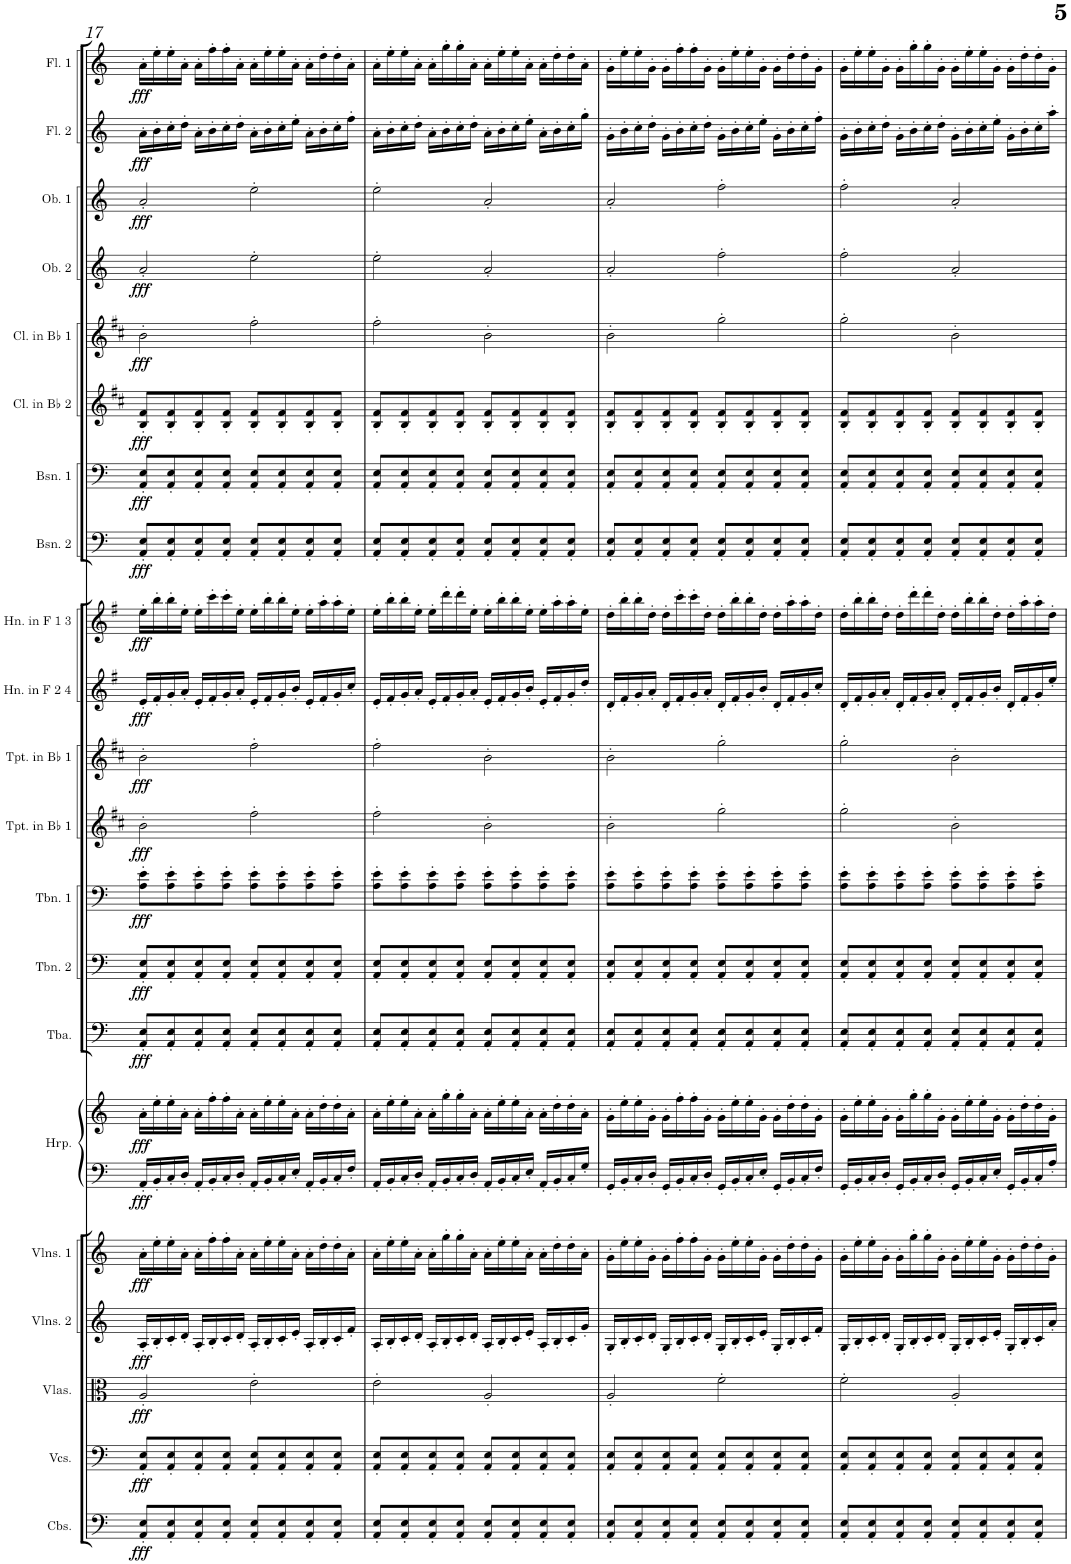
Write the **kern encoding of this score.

**kern	**dynam	**kern	**dynam	**kern	**dynam	**kern	**dynam	**kern	**dynam	**kern	**kern	**dynam	**kern	**dynam	**kern	**dynam	**kern	**dynam	**kern	**dynam	**kern	**dynam	**kern	**dynam	**kern	**dynam	**kern	**dynam	**kern	**dynam	**kern	**dynam	**kern	**dynam	**kern	**dynam	**kern	**dynam	**kern	**dynam	**kern	**dynam
*part21	*part21	*part20	*part20	*part19	*part19	*part18	*part18	*part17	*part17	*part16	*part16	*part16	*part15	*part15	*part14	*part14	*part13	*part13	*part12	*part12	*part11	*part11	*part10	*part10	*part9	*part9	*part8	*part8	*part7	*part7	*part6	*part6	*part5	*part5	*part4	*part4	*part3	*part3	*part2	*part2	*part1	*part1
*staff22	*staff22	*staff21	*staff21	*staff20	*staff20	*staff19	*staff19	*staff18	*staff18	*staff17	*staff16	*staff16/17	*staff15	*staff15	*staff14	*staff14	*staff13	*staff13	*staff12	*staff12	*staff11	*staff11	*staff10	*staff10	*staff9	*staff9	*staff8	*staff8	*staff7	*staff7	*staff6	*staff6	*staff5	*staff5	*staff4	*staff4	*staff3	*staff3	*staff2	*staff2	*staff1	*staff1
*I"Contrabasses	*	*I"Violoncellos	*	*I"Violas	*	*I"Violins 2	*	*I"Violins 1	*	*I"Harp	*	*	*I"Tuba	*	*I"Trombone 2	*	*I"Trombone 1	*	*I"Trumpet in Bb 1	*	*I"Trumpet in Bb 1	*	*I"Horn in F 2 &amp; 4	*	*I"Horn in F 1 &amp; 3	*	*I"Bassoon 2	*	*I"Bassoon 1	*	*I"Clarinet in Bb 2	*	*I"Clarinet in Bb 1	*	*I"Oboe 2	*	*I"Oboe 1	*	*I"Flute 2	*	*I"Flute 1	*
*I'Cbs.	*	*I'Vcs.	*	*I'Vlas.	*	*I'Vlns. 2	*	*I'Vlns. 1	*	*I'Hrp.	*	*	*I'Tba.	*	*I'Tbn. 2	*	*I'Tbn. 1	*	*I'Tpt. in Bb 1	*	*I'Tpt. in Bb 1	*	*I'Hn. in F 2 4	*	*I'Hn. in F 1 3	*	*I'Bsn. 2	*	*I'Bsn. 1	*	*I'Cl. in Bb 2	*	*I'Cl. in Bb 1	*	*I'Ob. 2	*	*I'Ob. 1	*	*I'Fl. 2	*	*I'Fl. 1	*
!!LO:PB:g=z
*clefF4	*	*clefF4	*	*clefC3	*	*clefG2	*	*clefG2	*	*clefF4	*clefG2	*	*clefF4	*	*clefF4	*	*clefF4	*	*clefG2	*	*clefG2	*	*clefG2	*	*clefG2	*	*clefF4	*	*clefF4	*	*clefG2	*	*clefG2	*	*clefG2	*	*clefG2	*	*clefG2	*	*clefG2	*
*Trd7c12	*	*	*	*	*	*	*	*	*	*	*	*	*	*	*	*	*	*	*Trd1c2	*	*Trd1c2	*	*Trd4c7	*	*Trd4c7	*	*	*	*	*	*Trd1c2	*	*Trd1c2	*	*	*	*	*	*	*	*	*
*k[]	*	*k[]	*	*k[]	*	*k[]	*	*k[]	*	*k[]	*k[]	*	*k[]	*	*k[]	*	*k[]	*	*k[f#c#]	*	*k[f#c#]	*	*k[f#]	*	*k[f#]	*	*k[]	*	*k[]	*	*k[f#c#]	*	*k[f#c#]	*	*k[]	*	*k[]	*	*k[]	*	*k[]	*
*M4/4	*	*M4/4	*	*M4/4	*	*M4/4	*	*M4/4	*	*M4/4	*M4/4	*	*M4/4	*	*M4/4	*	*M4/4	*	*M4/4	*	*M4/4	*	*M4/4	*	*M4/4	*	*M4/4	*	*M4/4	*	*M4/4	*	*M4/4	*	*M4/4	*	*M4/4	*	*M4/4	*	*M4/4	*
=17	=17	=17	=17	=17	=17	=17	=17	=17	=17	=17	=17	=17	=17	=17	=17	=17	=17	=17	=17	=17	=17	=17	=17	=17	=17	=17	=17	=17	=17	=17	=17	=17	=17	=17	=17	=17	=17	=17	=17	=17	=17	=17
!	!LO:DY:b	!	!LO:DY:b	!	!LO:DY:b	!	!LO:DY:b	!	!LO:DY:b	!	!	!LO:DY:b=2	!	!	!	!	!	!	!	!	!	!	!	!	!	!	!	!	!	!	!	!	!	!	!	!	!	!	!	!	!	!
!	!	!	!	!	!	!	!	!	!	!	!	!LO:DY:n=1:b	!	!LO:DY:b	!	!LO:DY:b	!	!LO:DY:b	!	!LO:DY:b	!	!LO:DY:b	!	!LO:DY:b	!	!LO:DY:b	!	!LO:DY:b	!	!LO:DY:b	!	!LO:DY:b	!	!LO:DY:b	!	!LO:DY:b	!	!LO:DY:b	!	!LO:DY:b	!	!LO:DY:b
8AA/' 8E/'L	fff	8AA/' 8E/'L	fff	2A'/	fff	16A'/LL	fff	16a'\LL	fff	16AA'/LL	16a'\LL	fff fff	8AA/' 8E/'L	fff	8AA/' 8E/'L	fff	8A\' 8e\'L	fff	2b'\	fff	2b'\	fff	16e'/LL	fff	16ee'\LL	fff	8AA/' 8E/'L	fff	8AA/' 8E/'L	fff	8B/' 8f#/'L	fff	2b'\	fff	2a'/	fff	2a'/	fff	16a'\LL	fff	16a'\LL	fff
.	.	.	.	.	.	16B'/	.	16ee'\	.	16BB'/	16ee'\	.	.	.	.	.	.	.	.	.	.	.	16f#'/	.	16bb'\	.	.	.	.	.	.	.	.	.	.	.	.	.	16b'\	.	16ee'\	.
8AA/' 8E/'	.	8AA/' 8E/'	.	.	.	16c'/	.	16ee'\	.	16C'/	16ee'\	.	8AA/' 8E/'	.	8AA/' 8E/'	.	8A\' 8e\'	.	.	.	.	.	16g'/	.	16bb'\	.	8AA/' 8E/'	.	8AA/' 8E/'	.	8B/' 8f#/'	.	.	.	.	.	.	.	16cc'\	.	16ee'\	.
.	.	.	.	.	.	16d'/JJ	.	16a'\JJ	.	16D'/JJ	16a'\JJ	.	.	.	.	.	.	.	.	.	.	.	16a'/JJ	.	16ee'\JJ	.	.	.	.	.	.	.	.	.	.	.	.	.	16dd'\JJ	.	16a'\JJ	.
8AA/' 8E/'	.	8AA/' 8E/'	.	.	.	16A'/LL	.	16a'\LL	.	16AA'/LL	16a'\LL	.	8AA/' 8E/'	.	8AA/' 8E/'	.	8A\' 8e\'	.	.	.	.	.	16e'/LL	.	16ee'\LL	.	8AA/' 8E/'	.	8AA/' 8E/'	.	8B/' 8f#/'	.	.	.	.	.	.	.	16a'\LL	.	16a'\LL	.
.	.	.	.	.	.	16B'/	.	16ff'\	.	16BB'/	16ff'\	.	.	.	.	.	.	.	.	.	.	.	16f#'/	.	16ccc'\	.	.	.	.	.	.	.	.	.	.	.	.	.	16b'\	.	16ff'\	.
8AA/' 8E/'J	.	8AA/' 8E/'J	.	.	.	16c'/	.	16ff'\	.	16C'/	16ff'\	.	8AA/' 8E/'J	.	8AA/' 8E/'J	.	8A\' 8e\'J	.	.	.	.	.	16g'/	.	16ccc'\	.	8AA/' 8E/'J	.	8AA/' 8E/'J	.	8B/' 8f#/'J	.	.	.	.	.	.	.	16cc'\	.	16ff'\	.
.	.	.	.	.	.	16d'/JJ	.	16a'\JJ	.	16D'/JJ	16a'\JJ	.	.	.	.	.	.	.	.	.	.	.	16a'/JJ	.	16ee'\JJ	.	.	.	.	.	.	.	.	.	.	.	.	.	16dd'\JJ	.	16a'\JJ	.
8AA/' 8E/'L	.	8AA/' 8E/'L	.	2e'\	.	16A'/LL	.	16a'\LL	.	16AA'/LL	16a'\LL	.	8AA/' 8E/'L	.	8AA/' 8E/'L	.	8A\' 8e\'L	.	2ff#'\	.	2ff#'\	.	16e'/LL	.	16ee'\LL	.	8AA/' 8E/'L	.	8AA/' 8E/'L	.	8B/' 8f#/'L	.	2ff#'\	.	2ee'\	.	2ee'\	.	16a'\LL	.	16a'\LL	.
.	.	.	.	.	.	16B'/	.	16ee'\	.	16BB'/	16ee'\	.	.	.	.	.	.	.	.	.	.	.	16f#'/	.	16bb'\	.	.	.	.	.	.	.	.	.	.	.	.	.	16b'\	.	16ee'\	.
8AA/' 8E/'	.	8AA/' 8E/'	.	.	.	16c'/	.	16ee'\	.	16C'/	16ee'\	.	8AA/' 8E/'	.	8AA/' 8E/'	.	8A\' 8e\'	.	.	.	.	.	16g'/	.	16bb'\	.	8AA/' 8E/'	.	8AA/' 8E/'	.	8B/' 8f#/'	.	.	.	.	.	.	.	16cc'\	.	16ee'\	.
.	.	.	.	.	.	16e'/JJ	.	16a'\JJ	.	16E'/JJ	16a'\JJ	.	.	.	.	.	.	.	.	.	.	.	16b'/JJ	.	16ee'\JJ	.	.	.	.	.	.	.	.	.	.	.	.	.	16ee'\JJ	.	16a'\JJ	.
8AA/' 8E/'	.	8AA/' 8E/'	.	.	.	16A'/LL	.	16a'\LL	.	16AA'/LL	16a'\LL	.	8AA/' 8E/'	.	8AA/' 8E/'	.	8A\' 8e\'	.	.	.	.	.	16e'/LL	.	16ee'\LL	.	8AA/' 8E/'	.	8AA/' 8E/'	.	8B/' 8f#/'	.	.	.	.	.	.	.	16a'\LL	.	16a'\LL	.
.	.	.	.	.	.	16B'/	.	16dd'\	.	16BB'/	16dd'\	.	.	.	.	.	.	.	.	.	.	.	16f#'/	.	16aa'\	.	.	.	.	.	.	.	.	.	.	.	.	.	16b'\	.	16dd'\	.
8AA/' 8E/'J	.	8AA/' 8E/'J	.	.	.	16c'/	.	16dd'\	.	16C'/	16dd'\	.	8AA/' 8E/'J	.	8AA/' 8E/'J	.	8A\' 8e\'J	.	.	.	.	.	16g'/	.	16aa'\	.	8AA/' 8E/'J	.	8AA/' 8E/'J	.	8B/' 8f#/'J	.	.	.	.	.	.	.	16cc'\	.	16dd'\	.
.	.	.	.	.	.	16f'/JJ	.	16a'\JJ	.	16F'/JJ	16a'\JJ	.	.	.	.	.	.	.	.	.	.	.	16cc'/JJ	.	16ee'\JJ	.	.	.	.	.	.	.	.	.	.	.	.	.	16ff'\JJ	.	16a'\JJ	.
=18	=18	=18	=18	=18	=18	=18	=18	=18	=18	=18	=18	=18	=18	=18	=18	=18	=18	=18	=18	=18	=18	=18	=18	=18	=18	=18	=18	=18	=18	=18	=18	=18	=18	=18	=18	=18	=18	=18	=18	=18	=18	=18
8AA/' 8E/'L	.	8AA/' 8E/'L	.	2e'\	.	16A'/LL	.	16a'\LL	.	16AA'/LL	16a'\LL	.	8AA/' 8E/'L	.	8AA/' 8E/'L	.	8A\' 8e\'L	.	2ff#'\	.	2ff#'\	.	16e'/LL	.	16ee'\LL	.	8AA/' 8E/'L	.	8AA/' 8E/'L	.	8B/' 8f#/'L	.	2ff#'\	.	2ee'\	.	2ee'\	.	16a'\LL	.	16a'\LL	.
.	.	.	.	.	.	16B'/	.	16ee'\	.	16BB'/	16ee'\	.	.	.	.	.	.	.	.	.	.	.	16f#'/	.	16bb'\	.	.	.	.	.	.	.	.	.	.	.	.	.	16b'\	.	16ee'\	.
8AA/' 8E/'	.	8AA/' 8E/'	.	.	.	16c'/	.	16ee'\	.	16C'/	16ee'\	.	8AA/' 8E/'	.	8AA/' 8E/'	.	8A\' 8e\'	.	.	.	.	.	16g'/	.	16bb'\	.	8AA/' 8E/'	.	8AA/' 8E/'	.	8B/' 8f#/'	.	.	.	.	.	.	.	16cc'\	.	16ee'\	.
.	.	.	.	.	.	16d'/JJ	.	16a'\JJ	.	16D'/JJ	16a'\JJ	.	.	.	.	.	.	.	.	.	.	.	16a'/JJ	.	16ee'\JJ	.	.	.	.	.	.	.	.	.	.	.	.	.	16dd'\JJ	.	16a'\JJ	.
8AA/' 8E/'	.	8AA/' 8E/'	.	.	.	16A'/LL	.	16a'\LL	.	16AA'/LL	16a'\LL	.	8AA/' 8E/'	.	8AA/' 8E/'	.	8A\' 8e\'	.	.	.	.	.	16e'/LL	.	16ee'\LL	.	8AA/' 8E/'	.	8AA/' 8E/'	.	8B/' 8f#/'	.	.	.	.	.	.	.	16a'\LL	.	16a'\LL	.
.	.	.	.	.	.	16B'/	.	16gg'\	.	16BB'/	16gg'\	.	.	.	.	.	.	.	.	.	.	.	16f#'/	.	16ddd'\	.	.	.	.	.	.	.	.	.	.	.	.	.	16b'\	.	16gg'\	.
8AA/' 8E/'J	.	8AA/' 8E/'J	.	.	.	16c'/	.	16gg'\	.	16C'/	16gg'\	.	8AA/' 8E/'J	.	8AA/' 8E/'J	.	8A\' 8e\'J	.	.	.	.	.	16g'/	.	16ddd'\	.	8AA/' 8E/'J	.	8AA/' 8E/'J	.	8B/' 8f#/'J	.	.	.	.	.	.	.	16cc'\	.	16gg'\	.
.	.	.	.	.	.	16d'/JJ	.	16a'\JJ	.	16D'/JJ	16a'\JJ	.	.	.	.	.	.	.	.	.	.	.	16a'/JJ	.	16ee'\JJ	.	.	.	.	.	.	.	.	.	.	.	.	.	16dd'\JJ	.	16a'\JJ	.
8AA/' 8E/'L	.	8AA/' 8E/'L	.	2A'/	.	16A'/LL	.	16a'\LL	.	16AA'/LL	16a'\LL	.	8AA/' 8E/'L	.	8AA/' 8E/'L	.	8A\' 8e\'L	.	2b'\	.	2b'\	.	16e'/LL	.	16ee'\LL	.	8AA/' 8E/'L	.	8AA/' 8E/'L	.	8B/' 8f#/'L	.	2b'\	.	2a'/	.	2a'/	.	16a'\LL	.	16a'\LL	.
.	.	.	.	.	.	16B'/	.	16ee'\	.	16BB'/	16ee'\	.	.	.	.	.	.	.	.	.	.	.	16f#'/	.	16bb'\	.	.	.	.	.	.	.	.	.	.	.	.	.	16b'\	.	16ee'\	.
8AA/' 8E/'	.	8AA/' 8E/'	.	.	.	16c'/	.	16ee'\	.	16C'/	16ee'\	.	8AA/' 8E/'	.	8AA/' 8E/'	.	8A\' 8e\'	.	.	.	.	.	16g'/	.	16bb'\	.	8AA/' 8E/'	.	8AA/' 8E/'	.	8B/' 8f#/'	.	.	.	.	.	.	.	16cc'\	.	16ee'\	.
.	.	.	.	.	.	16e'/JJ	.	16a'\JJ	.	16E'/JJ	16a'\JJ	.	.	.	.	.	.	.	.	.	.	.	16b'/JJ	.	16ee'\JJ	.	.	.	.	.	.	.	.	.	.	.	.	.	16ee'\JJ	.	16a'\JJ	.
8AA/' 8E/'	.	8AA/' 8E/'	.	.	.	16A'/LL	.	16a'\LL	.	16AA'/LL	16a'\LL	.	8AA/' 8E/'	.	8AA/' 8E/'	.	8A\' 8e\'	.	.	.	.	.	16e'/LL	.	16ee'\LL	.	8AA/' 8E/'	.	8AA/' 8E/'	.	8B/' 8f#/'	.	.	.	.	.	.	.	16a'\LL	.	16a'\LL	.
.	.	.	.	.	.	16B'/	.	16dd'\	.	16BB'/	16dd'\	.	.	.	.	.	.	.	.	.	.	.	16f#'/	.	16aa'\	.	.	.	.	.	.	.	.	.	.	.	.	.	16b'\	.	16dd'\	.
8AA/' 8E/'J	.	8AA/' 8E/'J	.	.	.	16c'/	.	16dd'\	.	16C'/	16dd'\	.	8AA/' 8E/'J	.	8AA/' 8E/'J	.	8A\' 8e\'J	.	.	.	.	.	16g'/	.	16aa'\	.	8AA/' 8E/'J	.	8AA/' 8E/'J	.	8B/' 8f#/'J	.	.	.	.	.	.	.	16cc'\	.	16dd'\	.
.	.	.	.	.	.	16g'/JJ	.	16a'\JJ	.	16G'/JJ	16a'\JJ	.	.	.	.	.	.	.	.	.	.	.	16dd'/JJ	.	16ee'\JJ	.	.	.	.	.	.	.	.	.	.	.	.	.	16gg'\JJ	.	16a'\JJ	.
=19	=19	=19	=19	=19	=19	=19	=19	=19	=19	=19	=19	=19	=19	=19	=19	=19	=19	=19	=19	=19	=19	=19	=19	=19	=19	=19	=19	=19	=19	=19	=19	=19	=19	=19	=19	=19	=19	=19	=19	=19	=19	=19
8AA/' 8E/'L	.	8AA/' 8E/'L	.	2A'/	.	16G'/LL	.	16g'\LL	.	16GG'/LL	16g'\LL	.	8AA/' 8E/'L	.	8AA/' 8E/'L	.	8A\' 8e\'L	.	2b'\	.	2b'\	.	16d'/LL	.	16dd'\LL	.	8AA/' 8E/'L	.	8AA/' 8E/'L	.	8B/' 8f#/'L	.	2b'\	.	2a'/	.	2a'/	.	16g'\LL	.	16g'\LL	.
.	.	.	.	.	.	16B'/	.	16ee'\	.	16BB'/	16ee'\	.	.	.	.	.	.	.	.	.	.	.	16f#'/	.	16bb'\	.	.	.	.	.	.	.	.	.	.	.	.	.	16b'\	.	16ee'\	.
8AA/' 8E/'	.	8AA/' 8E/'	.	.	.	16c'/	.	16ee'\	.	16C'/	16ee'\	.	8AA/' 8E/'	.	8AA/' 8E/'	.	8A\' 8e\'	.	.	.	.	.	16g'/	.	16bb'\	.	8AA/' 8E/'	.	8AA/' 8E/'	.	8B/' 8f#/'	.	.	.	.	.	.	.	16cc'\	.	16ee'\	.
.	.	.	.	.	.	16d'/JJ	.	16g'\JJ	.	16D'/JJ	16g'\JJ	.	.	.	.	.	.	.	.	.	.	.	16a'/JJ	.	16dd'\JJ	.	.	.	.	.	.	.	.	.	.	.	.	.	16dd'\JJ	.	16g'\JJ	.
8AA/' 8E/'	.	8AA/' 8E/'	.	.	.	16G'/LL	.	16g'\LL	.	16GG'/LL	16g'\LL	.	8AA/' 8E/'	.	8AA/' 8E/'	.	8A\' 8e\'	.	.	.	.	.	16d'/LL	.	16dd'\LL	.	8AA/' 8E/'	.	8AA/' 8E/'	.	8B/' 8f#/'	.	.	.	.	.	.	.	16g'\LL	.	16g'\LL	.
.	.	.	.	.	.	16B'/	.	16ff'\	.	16BB'/	16ff'\	.	.	.	.	.	.	.	.	.	.	.	16f#'/	.	16ccc'\	.	.	.	.	.	.	.	.	.	.	.	.	.	16b'\	.	16ff'\	.
8AA/' 8E/'J	.	8AA/' 8E/'J	.	.	.	16c'/	.	16ff'\	.	16C'/	16ff'\	.	8AA/' 8E/'J	.	8AA/' 8E/'J	.	8A\' 8e\'J	.	.	.	.	.	16g'/	.	16ccc'\	.	8AA/' 8E/'J	.	8AA/' 8E/'J	.	8B/' 8f#/'J	.	.	.	.	.	.	.	16cc'\	.	16ff'\	.
.	.	.	.	.	.	16d'/JJ	.	16g'\JJ	.	16D'/JJ	16g'\JJ	.	.	.	.	.	.	.	.	.	.	.	16a'/JJ	.	16dd'\JJ	.	.	.	.	.	.	.	.	.	.	.	.	.	16dd'\JJ	.	16g'\JJ	.
8AA/' 8E/'L	.	8AA/' 8E/'L	.	2f'\	.	16G'/LL	.	16g'\LL	.	16GG'/LL	16g'\LL	.	8AA/' 8E/'L	.	8AA/' 8E/'L	.	8A\' 8e\'L	.	2gg'\	.	2gg'\	.	16d'/LL	.	16dd'\LL	.	8AA/' 8E/'L	.	8AA/' 8E/'L	.	8B/' 8f#/'L	.	2gg'\	.	2ff'\	.	2ff'\	.	16g'\LL	.	16g'\LL	.
.	.	.	.	.	.	16B'/	.	16ee'\	.	16BB'/	16ee'\	.	.	.	.	.	.	.	.	.	.	.	16f#'/	.	16bb'\	.	.	.	.	.	.	.	.	.	.	.	.	.	16b'\	.	16ee'\	.
8AA/' 8E/'	.	8AA/' 8E/'	.	.	.	16c'/	.	16ee'\	.	16C'/	16ee'\	.	8AA/' 8E/'	.	8AA/' 8E/'	.	8A\' 8e\'	.	.	.	.	.	16g'/	.	16bb'\	.	8AA/' 8E/'	.	8AA/' 8E/'	.	8B/' 8f#/'	.	.	.	.	.	.	.	16cc'\	.	16ee'\	.
.	.	.	.	.	.	16e'/JJ	.	16g'\JJ	.	16E'/JJ	16g'\JJ	.	.	.	.	.	.	.	.	.	.	.	16b'/JJ	.	16dd'\JJ	.	.	.	.	.	.	.	.	.	.	.	.	.	16ee'\JJ	.	16g'\JJ	.
8AA/' 8E/'	.	8AA/' 8E/'	.	.	.	16G'/LL	.	16g'\LL	.	16GG'/LL	16g'\LL	.	8AA/' 8E/'	.	8AA/' 8E/'	.	8A\' 8e\'	.	.	.	.	.	16d'/LL	.	16dd'\LL	.	8AA/' 8E/'	.	8AA/' 8E/'	.	8B/' 8f#/'	.	.	.	.	.	.	.	16g'\LL	.	16g'\LL	.
.	.	.	.	.	.	16B'/	.	16dd'\	.	16BB'/	16dd'\	.	.	.	.	.	.	.	.	.	.	.	16f#'/	.	16aa'\	.	.	.	.	.	.	.	.	.	.	.	.	.	16b'\	.	16dd'\	.
8AA/' 8E/'J	.	8AA/' 8E/'J	.	.	.	16c'/	.	16dd'\	.	16C'/	16dd'\	.	8AA/' 8E/'J	.	8AA/' 8E/'J	.	8A\' 8e\'J	.	.	.	.	.	16g'/	.	16aa'\	.	8AA/' 8E/'J	.	8AA/' 8E/'J	.	8B/' 8f#/'J	.	.	.	.	.	.	.	16cc'\	.	16dd'\	.
.	.	.	.	.	.	16f'/JJ	.	16g'\JJ	.	16F'/JJ	16g'\JJ	.	.	.	.	.	.	.	.	.	.	.	16cc'/JJ	.	16dd'\JJ	.	.	.	.	.	.	.	.	.	.	.	.	.	16ff'\JJ	.	16g'\JJ	.
=20	=20	=20	=20	=20	=20	=20	=20	=20	=20	=20	=20	=20	=20	=20	=20	=20	=20	=20	=20	=20	=20	=20	=20	=20	=20	=20	=20	=20	=20	=20	=20	=20	=20	=20	=20	=20	=20	=20	=20	=20	=20	=20
8AA/' 8E/'L	.	8AA/' 8E/'L	.	2f'\	.	16G'/LL	.	16g'\LL	.	16GG'/LL	16g'\LL	.	8AA/' 8E/'L	.	8AA/' 8E/'L	.	8A\' 8e\'L	.	2gg'\	.	2gg'\	.	16d'/LL	.	16dd'\LL	.	8AA/' 8E/'L	.	8AA/' 8E/'L	.	8B/' 8f#/'L	.	2gg'\	.	2ff'\	.	2ff'\	.	16g'\LL	.	16g'\LL	.
.	.	.	.	.	.	16B'/	.	16ee'\	.	16BB'/	16ee'\	.	.	.	.	.	.	.	.	.	.	.	16f#'/	.	16bb'\	.	.	.	.	.	.	.	.	.	.	.	.	.	16b'\	.	16ee'\	.
8AA/' 8E/'	.	8AA/' 8E/'	.	.	.	16c'/	.	16ee'\	.	16C'/	16ee'\	.	8AA/' 8E/'	.	8AA/' 8E/'	.	8A\' 8e\'	.	.	.	.	.	16g'/	.	16bb'\	.	8AA/' 8E/'	.	8AA/' 8E/'	.	8B/' 8f#/'	.	.	.	.	.	.	.	16cc'\	.	16ee'\	.
.	.	.	.	.	.	16d'/JJ	.	16g'\JJ	.	16D'/JJ	16g'\JJ	.	.	.	.	.	.	.	.	.	.	.	16a'/JJ	.	16dd'\JJ	.	.	.	.	.	.	.	.	.	.	.	.	.	16dd'\JJ	.	16g'\JJ	.
8AA/' 8E/'	.	8AA/' 8E/'	.	.	.	16G'/LL	.	16g'\LL	.	16GG'/LL	16g'\LL	.	8AA/' 8E/'	.	8AA/' 8E/'	.	8A\' 8e\'	.	.	.	.	.	16d'/LL	.	16dd'\LL	.	8AA/' 8E/'	.	8AA/' 8E/'	.	8B/' 8f#/'	.	.	.	.	.	.	.	16g'\LL	.	16g'\LL	.
.	.	.	.	.	.	16B'/	.	16gg'\	.	16BB'/	16gg'\	.	.	.	.	.	.	.	.	.	.	.	16f#'/	.	16ddd'\	.	.	.	.	.	.	.	.	.	.	.	.	.	16b'\	.	16gg'\	.
8AA/' 8E/'J	.	8AA/' 8E/'J	.	.	.	16c'/	.	16gg'\	.	16C'/	16gg'\	.	8AA/' 8E/'J	.	8AA/' 8E/'J	.	8A\' 8e\'J	.	.	.	.	.	16g'/	.	16ddd'\	.	8AA/' 8E/'J	.	8AA/' 8E/'J	.	8B/' 8f#/'J	.	.	.	.	.	.	.	16cc'\	.	16gg'\	.
.	.	.	.	.	.	16d'/JJ	.	16g'\JJ	.	16D'/JJ	16g'\JJ	.	.	.	.	.	.	.	.	.	.	.	16a'/JJ	.	16dd'\JJ	.	.	.	.	.	.	.	.	.	.	.	.	.	16dd'\JJ	.	16g'\JJ	.
8AA/' 8E/'L	.	8AA/' 8E/'L	.	2A'/	.	16G'/LL	.	16g'\LL	.	16GG'/LL	16g'\LL	.	8AA/' 8E/'L	.	8AA/' 8E/'L	.	8A\' 8e\'L	.	2b'\	.	2b'\	.	16d'/LL	.	16dd'\LL	.	8AA/' 8E/'L	.	8AA/' 8E/'L	.	8B/' 8f#/'L	.	2b'\	.	2a'/	.	2a'/	.	16g'\LL	.	16g'\LL	.
.	.	.	.	.	.	16B'/	.	16ee'\	.	16BB'/	16ee'\	.	.	.	.	.	.	.	.	.	.	.	16f#'/	.	16bb'\	.	.	.	.	.	.	.	.	.	.	.	.	.	16b'\	.	16ee'\	.
8AA/' 8E/'	.	8AA/' 8E/'	.	.	.	16c'/	.	16ee'\	.	16C'/	16ee'\	.	8AA/' 8E/'	.	8AA/' 8E/'	.	8A\' 8e\'	.	.	.	.	.	16g'/	.	16bb'\	.	8AA/' 8E/'	.	8AA/' 8E/'	.	8B/' 8f#/'	.	.	.	.	.	.	.	16cc'\	.	16ee'\	.
.	.	.	.	.	.	16e'/JJ	.	16g'\JJ	.	16E'/JJ	16g'\JJ	.	.	.	.	.	.	.	.	.	.	.	16b'/JJ	.	16dd'\JJ	.	.	.	.	.	.	.	.	.	.	.	.	.	16ee'\JJ	.	16g'\JJ	.
8AA/' 8E/'	.	8AA/' 8E/'	.	.	.	16G'/LL	.	16g'\LL	.	16GG'/LL	16g'\LL	.	8AA/' 8E/'	.	8AA/' 8E/'	.	8A\' 8e\'	.	.	.	.	.	16d'/LL	.	16dd'\LL	.	8AA/' 8E/'	.	8AA/' 8E/'	.	8B/' 8f#/'	.	.	.	.	.	.	.	16g'\LL	.	16g'\LL	.
.	.	.	.	.	.	16B'/	.	16dd'\	.	16BB'/	16dd'\	.	.	.	.	.	.	.	.	.	.	.	16f#'/	.	16aa'\	.	.	.	.	.	.	.	.	.	.	.	.	.	16b'\	.	16dd'\	.
8AA/' 8E/'J	.	8AA/' 8E/'J	.	.	.	16c'/	.	16dd'\	.	16C'/	16dd'\	.	8AA/' 8E/'J	.	8AA/' 8E/'J	.	8A\' 8e\'J	.	.	.	.	.	16g'/	.	16aa'\	.	8AA/' 8E/'J	.	8AA/' 8E/'J	.	8B/' 8f#/'J	.	.	.	.	.	.	.	16cc'\	.	16dd'\	.
.	.	.	.	.	.	16a'/JJ	.	16g'\JJ	.	16A'/JJ	16g'\JJ	.	.	.	.	.	.	.	.	.	.	.	16ee'/JJ	.	16dd'\JJ	.	.	.	.	.	.	.	.	.	.	.	.	.	16aa'\JJ	.	16g'\JJ	.
=	=	=	=	=	=	=	=	=	=	=	=	=	=	=	=	=	=	=	=	=	=	=	=	=	=	=	=	=	=	=	=	=	=	=	=	=	=	=	=	=	=	=
*-	*-	*-	*-	*-	*-	*-	*-	*-	*-	*-	*-	*-	*-	*-	*-	*-	*-	*-	*-	*-	*-	*-	*-	*-	*-	*-	*-	*-	*-	*-	*-	*-	*-	*-	*-	*-	*-	*-	*-	*-	*-	*-
